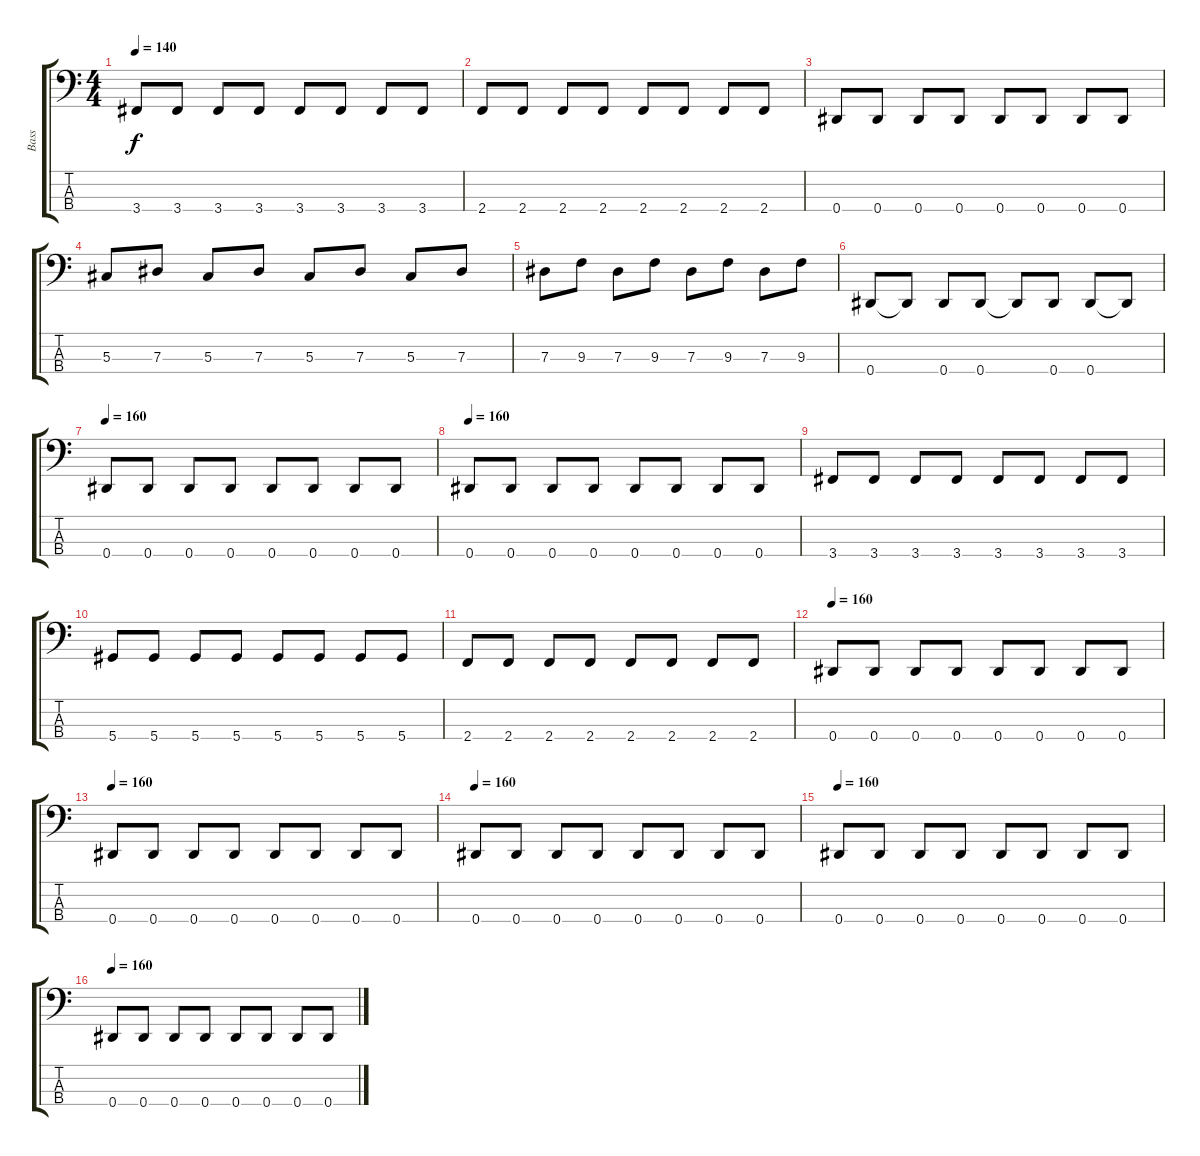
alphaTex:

\track ("Bass" "Bass") {instrument electricbassfinger}
\staff {score tabs}
\tuning (Gb2 Db2 Ab1 Eb1) {hide}
\ts (4 4)
\tempo 140
\clef f4
\ks c
3.4.8{dy f} 3.4.8 3.4.8 3.4.8 3.4.8 3.4.8 3.4.8 3.4.8 |
2.4.8 2.4.8 2.4.8 2.4.8 2.4.8 2.4.8 2.4.8 2.4.8 |
0.4.8 0.4.8 0.4.8 0.4.8 0.4.8 0.4.8 0.4.8 0.4.8 |
5.3.8 7.3.8 5.3.8 7.3.8 5.3.8 7.3.8 5.3.8 7.3.8 |
7.3.8 9.3.8 7.3.8 9.3.8 7.3.8 9.3.8 7.3.8 9.3.8 |
0.4.8 0.4{t}.8 0.4.8 0.4.8 0.4{t}.8 0.4.8 0.4.8 0.4{t}.8 |
\tempo 160
0.4.8 0.4.8 0.4.8 0.4.8 0.4.8 0.4.8 0.4.8 0.4.8 |
\tempo 160
0.4.8 0.4.8 0.4.8 0.4.8 0.4.8 0.4.8 0.4.8 0.4.8 |
3.4.8 3.4.8 3.4.8 3.4.8 3.4.8 3.4.8 3.4.8 3.4.8 |
5.4.8 5.4.8 5.4.8 5.4.8 5.4.8 5.4.8 5.4.8 5.4.8 |
2.4.8 2.4.8 2.4.8 2.4.8 2.4.8 2.4.8 2.4.8 2.4.8 |
\tempo 160
0.4.8 0.4.8 0.4.8 0.4.8 0.4.8 0.4.8 0.4.8 0.4.8 |
\tempo 160
0.4.8 0.4.8 0.4.8 0.4.8 0.4.8 0.4.8 0.4.8 0.4.8 |
\tempo 160
0.4.8 0.4.8 0.4.8 0.4.8 0.4.8 0.4.8 0.4.8 0.4.8 |
\tempo 160
0.4.8 0.4.8 0.4.8 0.4.8 0.4.8 0.4.8 0.4.8 0.4.8 |
\tempo 160
0.4.8 0.4.8 0.4.8 0.4.8 0.4.8 0.4.8 0.4.8 0.4.8
